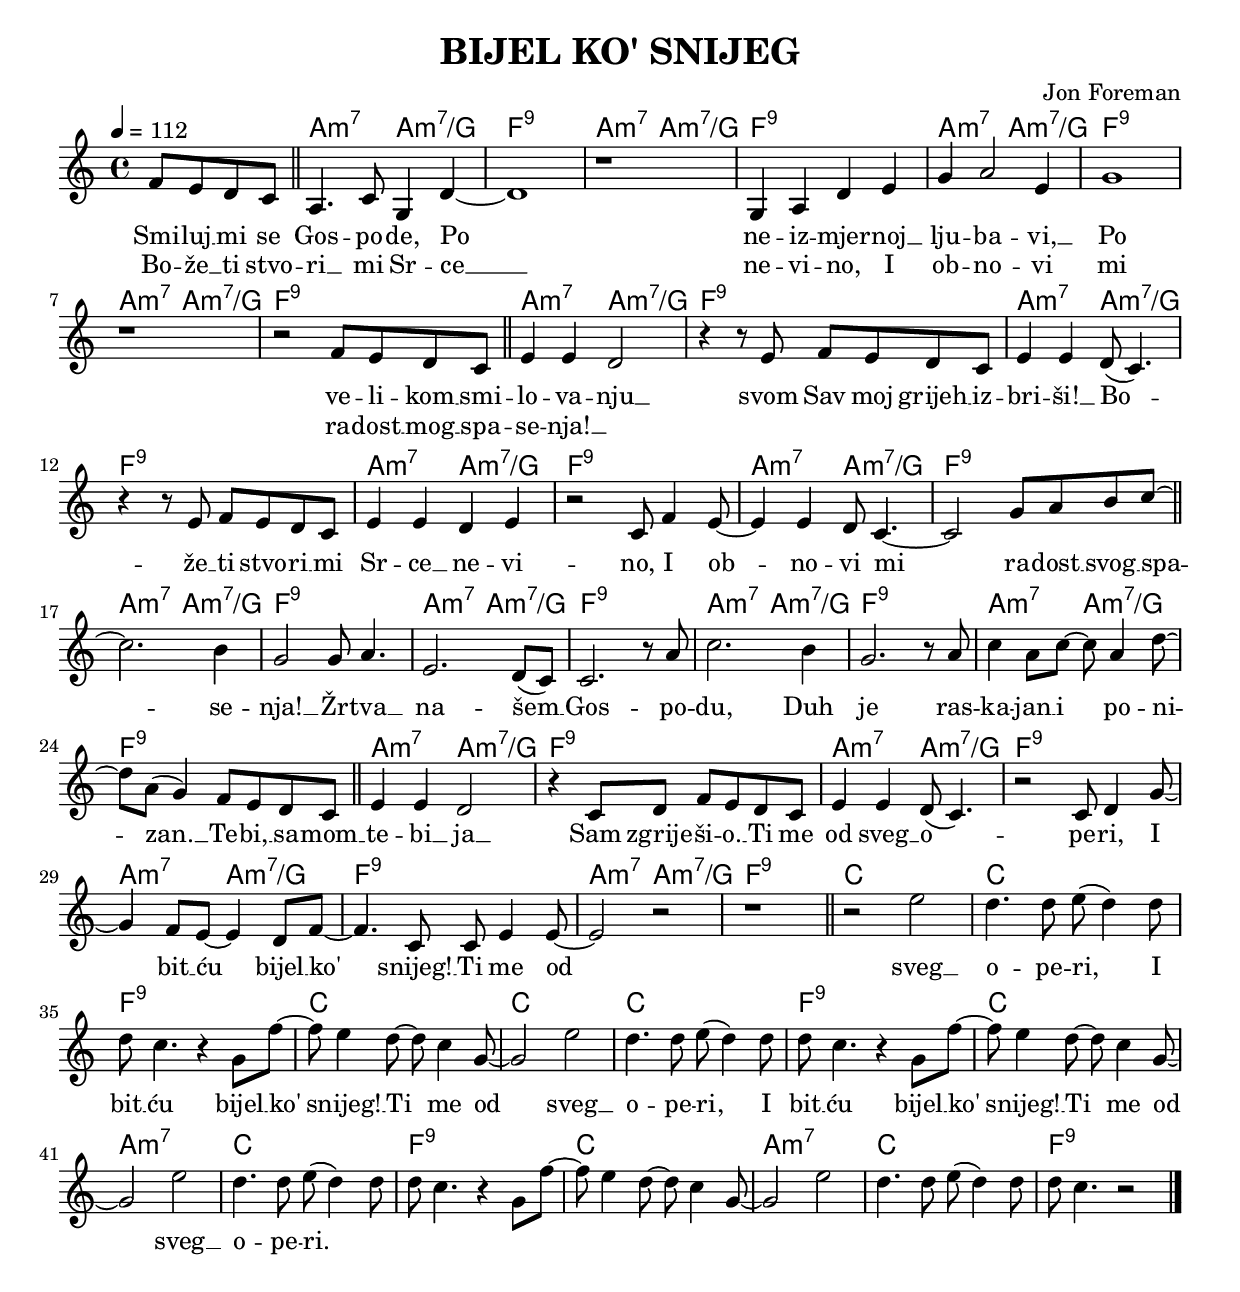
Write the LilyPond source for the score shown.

\version "2.24.1"
\include "deutsch.ly"
jazzChords = {}
aFourL = {}
markMoj = {}
%\include "../config/include.ily"

\layout {
  indent = 0
}

\header {
  titlex = "Farmfest 2023"
  broj = "1"
  title = "BIJEL KO' SNIJEG"
  composer = "Jon Foreman"
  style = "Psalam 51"
  %tagline = \markup { \override #'(font-name . "JohnSans White Pro") \override #'(font-size . -3) { Izvorno: Name, Album } }
}

\paper {
  \aFourL
  %min-systems-per-page = #7
  %annotate-spacing = ##t
  %system-system-spacing.padding = #3.2
  %page-breaking = #ly:one-page-breaking
  %last-bottom-spacing.minimum-distance = #8
}

staffOne = \relative c' {
  \time 4/4
  \tempo 4 = 112
  \partial 2
  f8 e8 d8 c8 \bar "||" |
  \markMoj a4. c8 g4 d'4 ~|
  d1 |
  r1 |
  g,4 a4 d4 e4 |
  g4 a2 e4 |
  g1 |
  r1 |
  r2 f8 e8 d8 c8 \bar "||" |
  \markMoj e4 e4 d2 |
  r4 r8 e8 f8 e8 d8 c8 |
  e4 e4 d8 (c4. )|
  r4 r8 e8 f8 e8 d8 c8 |
  e4 e4 d4 e4 |
  r2 c8 f4 e8 ~|
  e4 e4 d8 c4. ~|
  c2 g'8 a8 h8 c8 ~\bar "||" |
  \markMoj c2. h4 |
  g2 g8 a4. |
  e2. d8 (c8 )|
  c2. r8 a'8 |
  c2. h4 |
  g2. r8 a8 |
  c4 a8 c8 ~c8 a4 d8 ~|
  d8 a8 (g4 )f8 e8 d8 c8 \bar "||" |
  \markMoj e4 e4 d2 |
  r4 c8 d8 f8 e8 d8 c8 |
  e4 e4 d8 (c4. )|
  r2 c8 d4 g8 ~|
  g4 f8 e8 ~e4 d8 f8 ~|
  f4. c8 c8 e4 e8 ~|
  e2 r2 |
  r1 \bar "||" |
  \markMoj r2 e'2 |
  d4. d8 e8 (d4 )d8 |
  d8 c4. r4 g8 f'8 ~|
  f8 e4 d8 ~d8 c4 g8 ~|
  g2 e'2 |
  d4. d8 e8 (d4 )d8 |
  d8 c4. r4 g8 f'8 ~|
  f8 e4 d8 ~d8 c4 g8 ~|
  g2 e'2 |
  d4. d8 e8 (d4 )d8 |
  d8 c4. r4 g8 f'8 ~|
  f8 e4 d8 ~d8 c4 g8 ~|
  g2 e'2 |
  d4. d8 e8 (d4 )d8 |
  d8 c4. r2 |
}

harmonyOne = \chordmode  {
  s2 |
  a2:m7 a2:m7/g |
  f1:5.9 |
  a2:m7 a2:m7/g |
  f1:5.9 |
  a2:m7 a2:m7/g |
  f1:5.9 |
  a2:m7 a2:m7/g |
  f1:5.9 |
  a2:m7 a2:m7/g |
  f1:5.9 |
  a2:m7 a2:m7/g |
  f1:5.9 |
  a2:m7 a2:m7/g |
  f1:5.9 |
  a2:m7 a2:m7/g |
  f1:5.9 |
  a2:m7 a2:m7/g |
  f1:5.9 |
  a2:m7 a2:m7/g |
  f1:5.9 |
  a2:m7 a2:m7/g |
  f1:5.9 |
  a2:m7 a2:m7/g |
  f1:5.9 |
  a2:m7 a2:m7/g |
  f1:5.9 |
  a2:m7 a2:m7/g |
  f1:5.9 |
  a2:m7 a2:m7/g |
  f1:5.9 |
  a2:m7 a2:m7/g |
  f1:5.9 |
  c1 |
  c1 |
  f1:5.9 |
  c1 |
  c1 |
  c1 |
  f1:5.9 |
  c1 |
  a1:m7 |
  c1 |
  f1:5.9 |
  c1 |
  a1:m7 |
  c1 |
  f1:5.9 |
  \bar "|."
}

lyricOneZero = \lyricmode {
  |
  |
  |
  |
  |
  |
  |
  |
  Smi -- luj __ mi se |
  Gos -- po -- de, |
  Po ne -- iz -- mjer -- noj __ |
  lju -- ba -- vi, __ |
  Po ve -- li -- kom __ smi -- |
  lo -- va -- nju __ svom |
  Sav moj grijeh __ |
  iz -- bri -- ši! __ |
  Bo -- že __ ti stvo -- |
  ri __ |
  mi Sr -- ce __ |
  ne -- vi -- |
  no, I |
  ob -- no -- |
  vi mi |
  ra -- dost __ svog __ spa -- se -- |
  nja! __ Žr -- tva __ na -- šem __ |
  Gos -- po -- du, |
  Duh je ras -- ka -- jan __ i |
  po -- ni -- zan. __ |
  Te -- bi, __ sa -- |
  mom __ te -- bi __ ja __ |
  Sam zgrije -- ši -- o. __ |
  |
  |
  Ti |
  me od sveg __ o -- |
  pe -- ri, I bit __ |
  ću bijel __ ko' snijeg! __ |
  Ti |
  me od sveg __ o -- |
  pe -- ri, I bit __ |
  ću bijel __ ko' snijeg! __ |
  Ti |
  me od sveg __ o -- |
  pe -- ri, I bit __ |
  ću bijel __ ko' snijeg! __ |
  Ti |
  me od sveg __ o -- |
  pe -- ri. |
}

lyricOneOne = \lyricmode {
  |
  |
  |
  |
  |
  |
  |
  |
  |
  |
  |
  |
  |
  |
  |
  |
  Bo -- že __ ti stvo -- |
  ri __ |
  mi Sr -- ce __ |
  ne -- vi -- |
  no, I |
  ob -- no -- |
  vi mi |
  ra -- dost __ mog __ spa -- se -- |
  nja! __ |
  |
  |
  |
  |
  |
  |
  |
  |
  |
  |
  |
  |
  |
  |
  |
  |
  |
  |
  |
  |
  |
  |
  |
}

\score {
    <<
    \new ChordNames { \jazzChords \harmonyOne }
    \new Staff { \staffOne }
    \addlyrics { \lyricOneZero }
    \addlyrics { \lyricOneOne }
    >>
}
